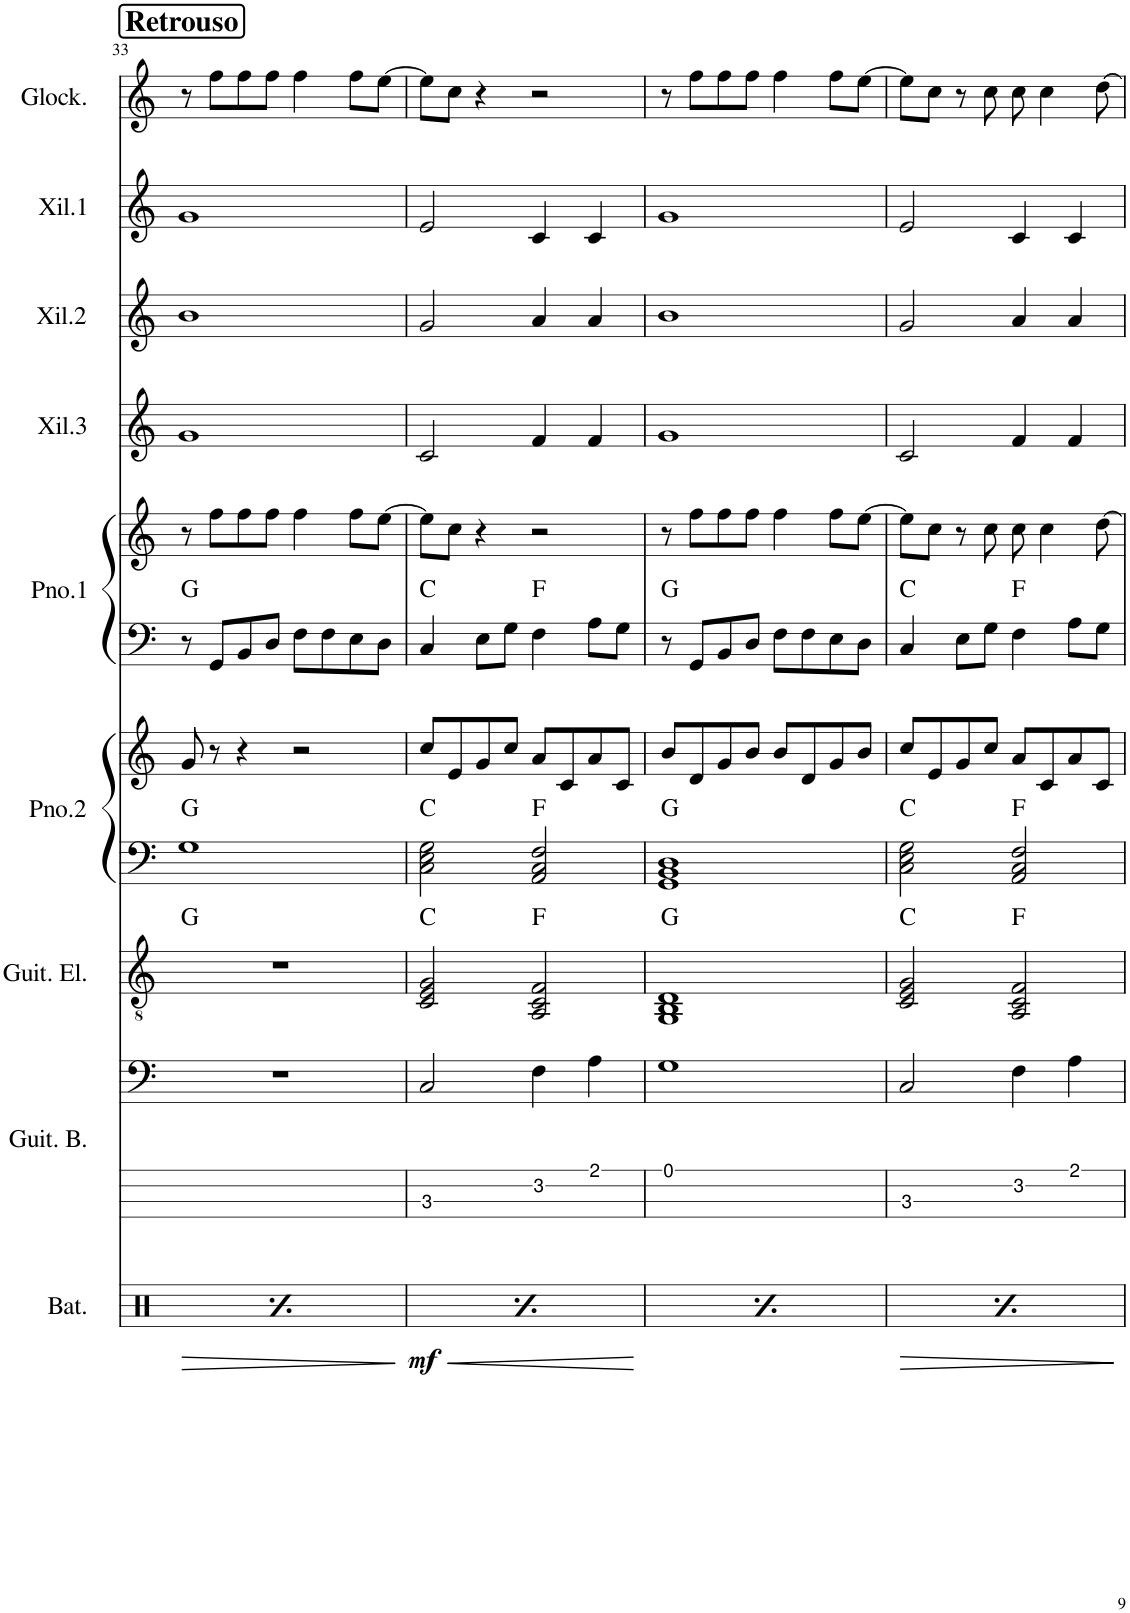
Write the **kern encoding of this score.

**kern	**dynam	**kern	**kern	**kern	**harte	**kern	**kern	**harte	**kern	**kern	**harte	**kern	**kern	**kern	**kern
*part9	*part9	*part8	*part8	*part7	*part7	*part6	*part6	*part6	*part5	*part5	*part5	*part4	*part3	*part2	*part1
*staff12	*staff12	*staff11	*staff10	*staff9	*	*staff8	*staff7	*	*staff6	*staff5	*	*staff4	*staff3	*staff2	*staff1
*I"Batería	*	*I"Baixo eléctrico	*	*I"Guitarra eléctrica	*	*I"Piano 2	*	*	*I"Piano 1	*	*	*I"Xilo 3	*I"Xilo 2	*I"Xilo 1	*I"Glockenspiel
*I'Bat.	*	*	*	*I'Guit. El.	*	*I'Pno.2	*	*	*I'Pno.1	*	*	*I'Xil.3	*I'Xil.2	*I'Xil.1	*I'Glock.
!!LO:PB:g=z
*clefX	*	*	*clefF4	*clefGv2	*	*clefF4	*clefG2	*	*clefF4	*clefG2	*	*clefG2	*clefG2	*clefG2	*clefG2
*	*	*Trd7c12	*Trd7c12	*	*	*	*	*	*	*	*	*Trd-7c-12	*Trd-7c-12	*Trd-7c-12	*Trd-14c-24
*k[]	*	*k[]	*k[]	*k[]	*	*k[]	*k[]	*	*k[]	*k[]	*	*k[]	*k[]	*k[]	*k[]
*M4/4	*	*M4/4	*M4/4	*M4/4	*	*M4/4	*M4/4	*	*M4/4	*M4/4	*	*M4/4	*M4/4	*M4/4	*M4/4
!!LO:REH:place=s1:a:B:cj:fs=14:t=Retrouso
=33	=33	=33	=33	=33	=33	=33	=33	=33	=33	=33	=33	=33	=33	=33	=33
!LO:TX:a:t=Conga	!	!	!	!	!	!	!	!	!	!	!	!	!	!	!
!	!LO:DY:b	!	!	!	!	!	!	!	!	!	!	!	!	!	!
8R/L	mf	1r	1r	1r	G:maj	1G	8g/	G:maj	8r	8r	G:maj	1g	1b	1g	8r
8R/	.	.	.	.	.	.	8r	.	8GG/L	8ff\L	.	.	.	.	8ff\L
8R/	.	.	.	.	.	.	4r	.	8BB/	8ff\	.	.	.	.	8ff\
8R/J	.	.	.	.	.	.	.	.	8D/J	8ff\J	.	.	.	.	8ff\J
8R/L	.	.	.	.	.	.	2r	.	8F\L	4ff\	.	.	.	.	4ff\
8R/	.	.	.	.	.	.	.	.	8F\	.	.	.	.	.	.
8R/	.	.	.	.	.	.	.	.	8E\	8ff\L	.	.	.	.	8ff\L
8R/J	.	.	.	.	.	.	.	.	8D\J	[8ee\J	.	.	.	.	[8ee\J
=34	=34	=34	=34	=34	=34	=34	=34	=34	=34	=34	=34	=34	=34	=34	=34
!LO:TX:a:t=Conga	!	!	!	!	!	!	!	!	!	!	!	!	!	!	!
!	!LO:DY:b	!	!	!	!	!	!	!	!	!	!	!	!	!	!
8R/L	mf	2C	2C/	2C/ 2E/ 2G/	C:maj	2C\ 2E\ 2G\	8cc/L	C:maj	4C/	8ee\L]	C:maj	2c/	2g/	2e/	8ee\L]
8R/	.	.	.	.	.	.	8e/	.	.	8cc\J	.	.	.	.	8cc\J
8R/	.	.	.	.	.	.	8g/	.	8E\L	4r	.	.	.	.	4r
8R/J	.	.	.	.	.	.	8cc/J	.	8G\J	.	.	.	.	.	.
8R/L	.	4F	4F\	2AA/ 2C/ 2F/	F:maj	2AA/ 2C/ 2F/	8a/L	F:maj	4F\	2r	F:maj	4f/	4a/	4c/	2r
8R/	.	.	.	.	.	.	8c/	.	.	.	.	.	.	.	.
8R/	.	4A	4A\	.	.	.	8a/	.	8A\L	.	.	4f/	4a/	4c/	.
8R/J	.	.	.	.	.	.	8c/J	.	8G\J	.	.	.	.	.	.
=35	=35	=35	=35	=35	=35	=35	=35	=35	=35	=35	=35	=35	=35	=35	=35
!LO:TX:a:t=Conga	!	!	!	!	!	!	!	!	!	!	!	!	!	!	!
!	!LO:DY:b	!	!	!	!	!	!	!	!	!	!	!	!	!	!
8R/L	mf	1G	1G	1GG 1BB 1D	G:maj	1GG 1BB 1D	8b/L	G:maj	8r	8r	G:maj	1g	1b	1g	8r
8R/	.	.	.	.	.	.	8d/	.	8GG/L	8ff\L	.	.	.	.	8ff\L
8R/	.	.	.	.	.	.	8g/	.	8BB/	8ff\	.	.	.	.	8ff\
8R/J	.	.	.	.	.	.	8b/J	.	8D/J	8ff\J	.	.	.	.	8ff\J
8R/L	.	.	.	.	.	.	8b/L	.	8F\L	4ff\	.	.	.	.	4ff\
8R/	.	.	.	.	.	.	8d/	.	8F\	.	.	.	.	.	.
8R/	.	.	.	.	.	.	8g/	.	8E\	8ff\L	.	.	.	.	8ff\L
8R/J	.	.	.	.	.	.	8b/J	.	8D\J	[8ee\J	.	.	.	.	[8ee\J
=36	=36	=36	=36	=36	=36	=36	=36	=36	=36	=36	=36	=36	=36	=36	=36
!LO:TX:a:t=Conga	!	!	!	!	!	!	!	!	!	!	!	!	!	!	!
!	!LO:DY:b	!	!	!	!	!	!	!	!	!	!	!	!	!	!
8R/L	mf	2C	2C/	2C/ 2E/ 2G/	C:maj	2C\ 2E\ 2G\	8cc/L	C:maj	4C/	8ee\L]	C:maj	2c/	2g/	2e/	8ee\L]
8R/	.	.	.	.	.	.	8e/	.	.	8cc\J	.	.	.	.	8cc\J
8R/	.	.	.	.	.	.	8g/	.	8E\L	8r	.	.	.	.	8r
8R/J	.	.	.	.	.	.	8cc/J	.	8G\J	8cc\	.	.	.	.	8cc\
8R/L	.	4F	4F\	2AA/ 2C/ 2F/	F:maj	2AA/ 2C/ 2F/	8a/L	F:maj	4F\	8cc\	F:maj	4f/	4a/	4c/	8cc\
8R/	.	.	.	.	.	.	8c/	.	.	4cc\	.	.	.	.	4cc\
8R/	.	4A	4A\	.	.	.	8a/	.	8A\L	.	.	4f/	4a/	4c/	.
8R/J	.	.	.	.	.	.	8c/J	.	8G\J	[8dd\	.	.	.	.	[8dd\
=	=	=	=	=	=	=	=	=	=	=	=	=	=	=	=
*-	*-	*-	*-	*-	*-	*-	*-	*-	*-	*-	*-	*-	*-	*-	*-
